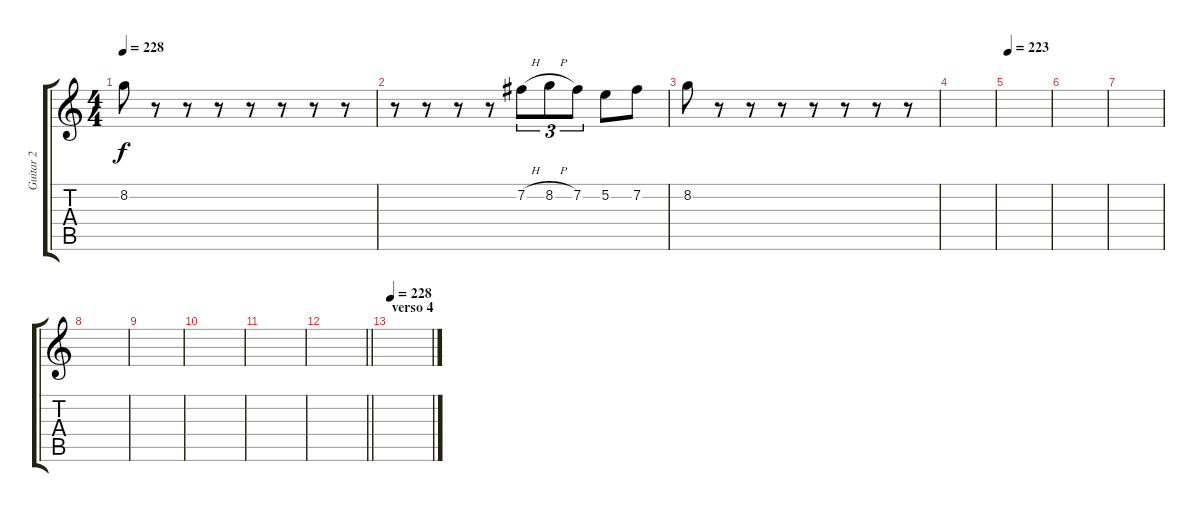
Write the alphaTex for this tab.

\track ("Guitar 2" "Guitar 2") {instrument distortionguitar}
\staff {score tabs}
\tuning (E4 B3 G3 D3 A2 E2) {hide}
\ts (4 4)
\tempo 228
\clef g2
\ks c
8.2.8{dy f} r.8 r.8 r.8 r.8 r.8 r.8 r.8 |
r.8 r.8 r.8 r.8 7.2{h}.8{tu (3 2)} 8.2{h}.8{tu (3 2)} 7.2.8{tu (3 2)} 5.2.8 7.2.8 |
8.2.8 r.8 r.8 r.8 r.8 r.8 r.8 r.8 |
|
\tempo 223
|
|
|
|
|
|
|
\barLineRight lightlight
|
\section ("" "verso 4")
\tempo 228
